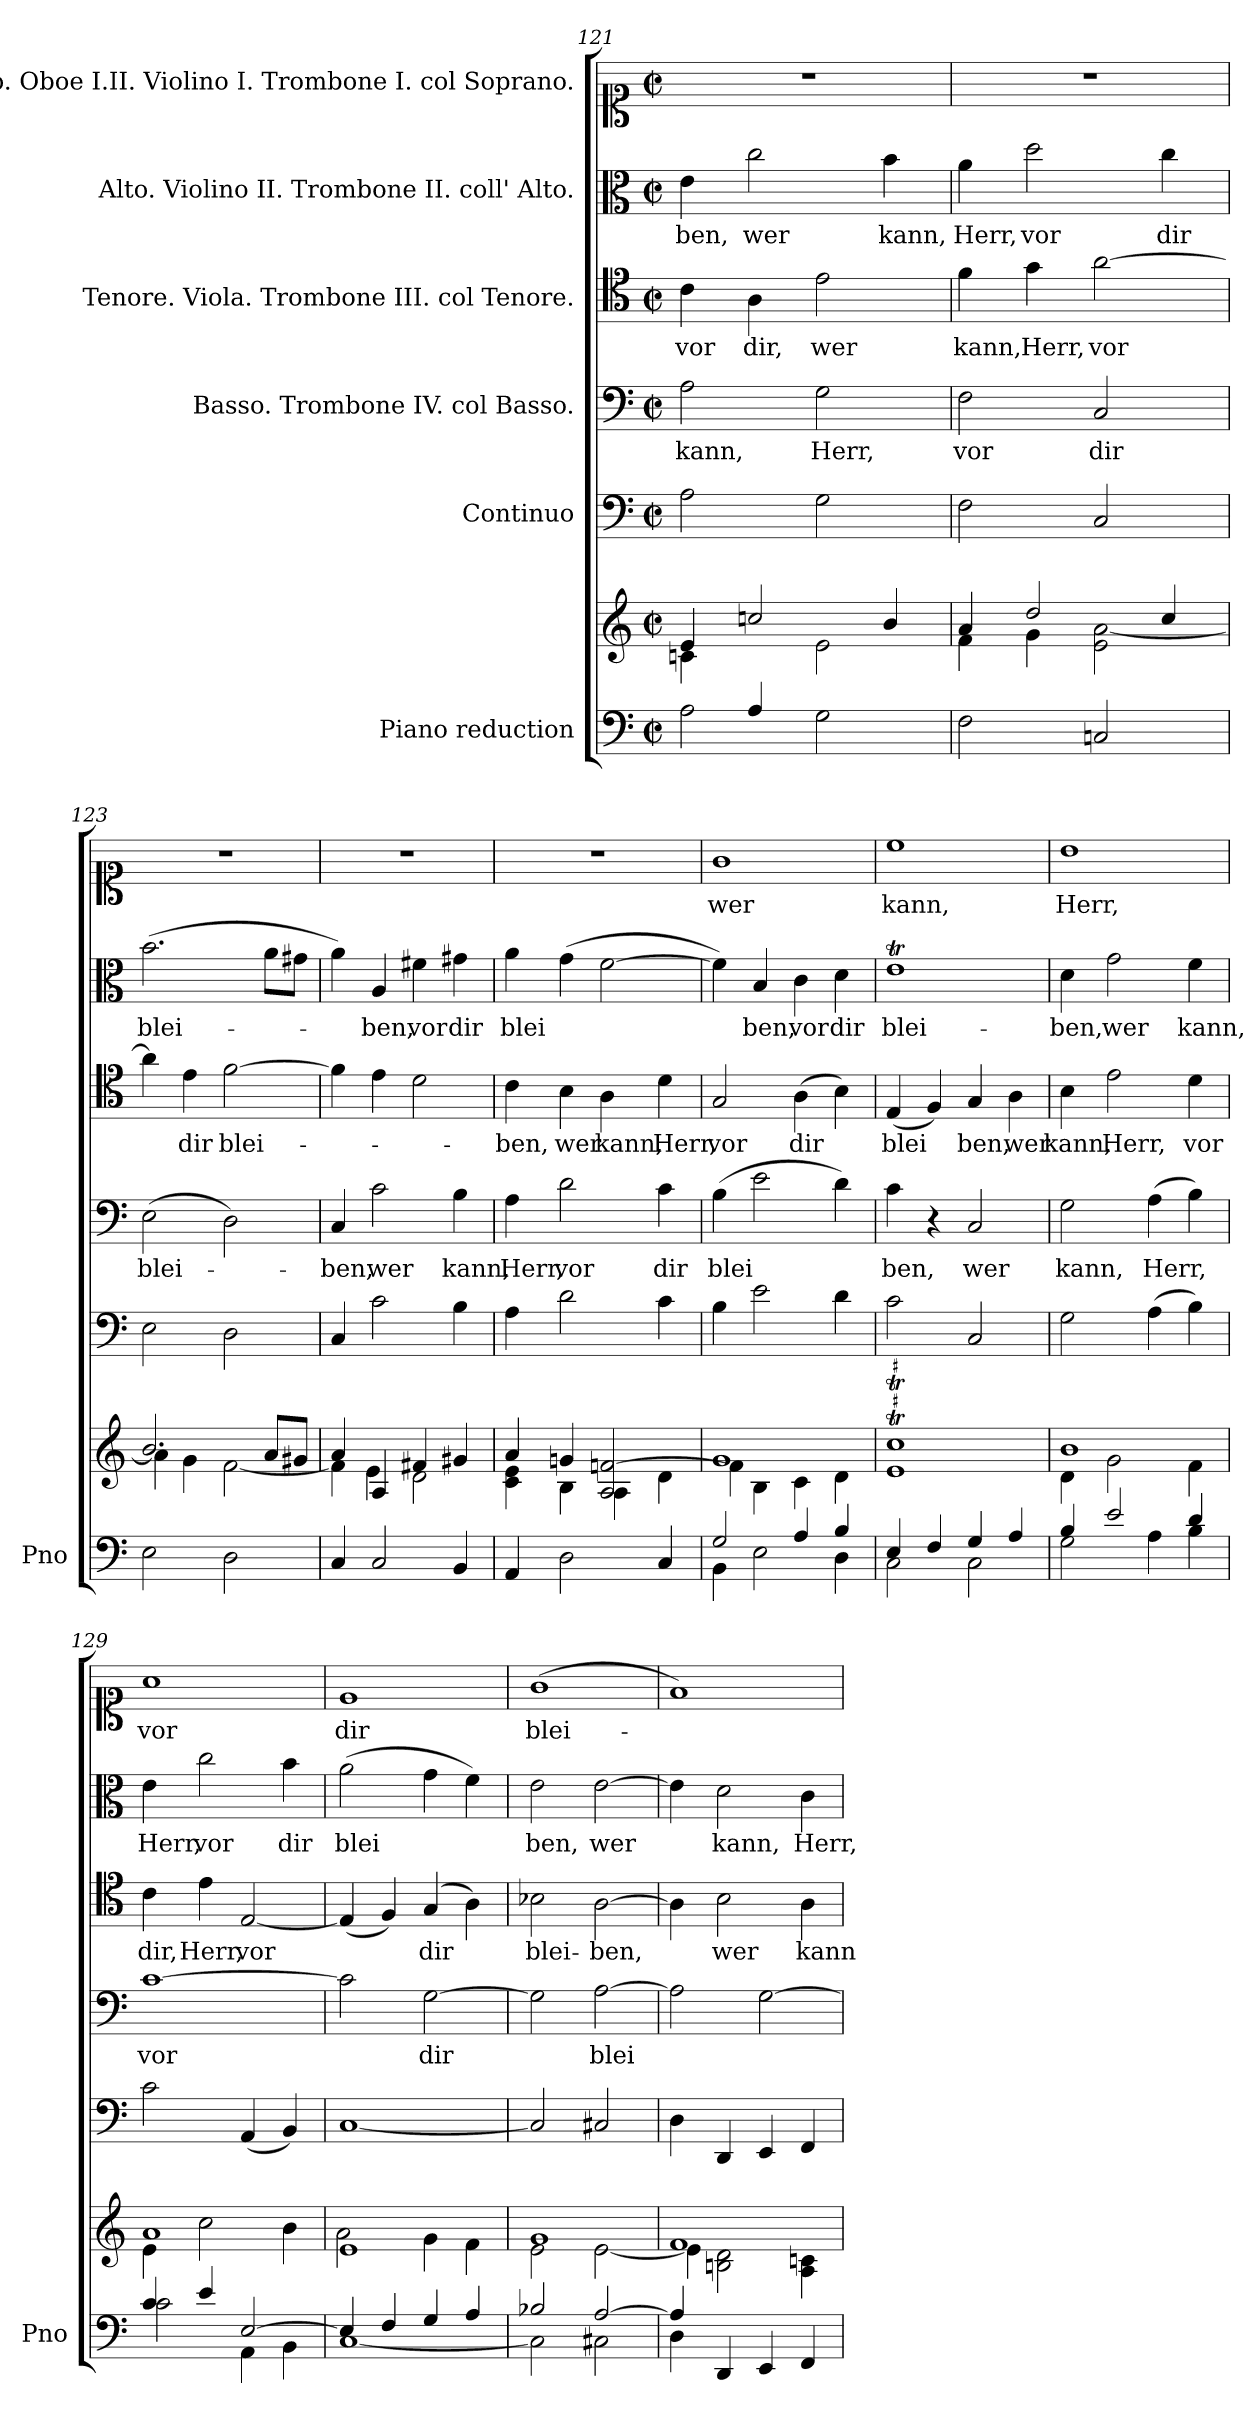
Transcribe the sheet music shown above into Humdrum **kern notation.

**kern	**kern	**kern	**kern	**text	**kern	**text	**kern	**text	**kern	**text
*part6	*part6	*part5	*part4	*part4	*part3	*part3	*part2	*part2	*part1	*part1
*staff7	*staff6	*staff5	*staff4	*staff4	*staff3	*staff3	*staff2	*staff2	*staff1	*staff1
*I"Piano reduction	*	*I"Continuo	*I"Basso. Trombone IV. col Basso.	*	*I"Tenore. Viola. Trombone III. col Tenore.	*	*I"Alto. Violino II. Trombone II. coll' Alto.	*	*I"Soprano. Oboe I.II. Violino I. Trombone I. col Soprano.	*
*I'Pno	*	*	*	*	*	*	*	*	*	*
*clefF4	*clefG2	*clefF4	*clefF4	*	*clefC4	*	*clefC3	*	*clefC1	*
*k[]	*k[]	*k[]	*k[]	*	*k[]	*	*k[]	*	*k[]	*
*M2/2	*M2/2	*M2/2	*M2/2	*	*M2/2	*	*M2/2	*	*M2/2	*
*met(c|)	*met(c|)	*met(c|)	*met(c|)	*	*met(c|)	*	*met(c|)	*	*met(c|)	*
=121	=121	=121	=121	=121	=121	=121	=121	=121	=121	=121
*^	*^	*	*	*	*	*	*	*	*	*
!	!	!	!	!	!	!LO:LY:b	!	!LO:LY:b	!	!LO:LY:b	!	!
4ryy	2A\	4e/	4cn\	2A\	2A\	kann,	4c\	vor	4e\	ben,	1r	.
!	!	!	!	!	!	!	!	!LO:LY:b	!	!LO:LY:b	!	!
4A/	.	2ccn/	4ryy	.	.	.	4A\	dir,	2cc\	wer	.	.
!	!	!	!	!	!	!LO:LY:b	!	!LO:LY:b	!	!	!	!
2ryy	2G\	.	2e\	2G\	2G\	Herr,	2e\	wer	.	.	.	.
!	!	!	!	!	!	!	!	!	!	!LO:LY:b	!	!
.	.	4b/	.	.	.	.	.	.	4b\	kann,	.	.
*v	*v	*	*	*	*	*	*	*	*	*	*	*
=122	=122	=122	=122	=122	=122	=122	=122	=122	=122	=122	=122
!	!	!	!	!	!LO:LY:b	!	!LO:LY:b	!	!LO:LY:b	!	!
2F\	4a/	4f\	2F\	2F\	vor	4f\	kann,	4a\	Herr,	1r	.
!	!	!	!	!	!	!	!LO:LY:b	!	!LO:LY:b	!	!
.	2dd/	4g\	.	.	.	4g\	Herr,	2dd\	vor	.	.
!	!	!	!	!	!LO:LY:b	!	!LO:LY:b	!	!	!	!
2Cn/	.	2e\ [2a\	2C/	2C/	dir	[2a\	vor	.	.	.	.
!	!	!	!	!	!	!	!	!	!LO:LY:b	!	!
.	4cc/	.	.	.	.	.	.	4cc\	dir	.	.
!!LO:LB:g=z
=123	=123	=123	=123	=123	=123	=123	=123	=123	=123	=123	=123
!	!	!	!	!	!LO:LY:b	!	!	!	!LO:LY:b	!	!
2E\	2.b/	4a\]	2E\	(>2E\	blei-	4a\]	.	(>2.b\	blei-	1r	.
!	!	!	!	!	!	!	!LO:LY:b	!	!	!	!
.	.	4g\	.	.	.	4e\	dir	.	.	.	.
!	!	!	!	!	!	!	!LO:LY:b	!	!	!	!
2D\	.	[2f\	2D\	2D\)	.	[2f\	blei-	.	.	.	.
.	8a/L	.	.	.	.	.	.	8a\L	.	.	.
.	8g#X/J	.	.	.	.	.	.	8g#X\J	.	.	.
=124	=124	=124	=124	=124	=124	=124	=124	=124	=124	=124	=124
!	!	!	!	!	!LO:LY:b	!	!	!	!	!	!
4C/	4a/	4f\]	4C/	4C/	ben,	4f\]	.	4a\)	.	1r	.
!	!	!	!	!	!LO:LY:b	!	!	!	!LO:LY:b	!	!
2C/	4A/	4e\	2c\	2c\	wer	4e\	.	4A/	ben,	.	.
!	!	!	!	!	!	!	!	!	!LO:LY:b	!	!
.	4f#X/	2d\	.	.	.	2d\	.	4f#X\	vor	.	.
!	!	!	!	!	!LO:LY:b	!	!	!	!LO:LY:b	!	!
4BB/	4g#X/	.	4B\	4B\	kann,	.	.	4g#X\	dir	.	.
=125	=125	=125	=125	=125	=125	=125	=125	=125	=125	=125	=125
!	!	!	!	!	!LO:LY:b	!	!LO:LY:b	!	!LO:LY:b	!	!
4AA/	4a/	4c\ 4e\	4A\	4A\	Herr,	4c\	ben,	4a\	blei	1r	.
!	!	!	!	!	!LO:LY:b	!	!LO:LY:b	!	!	!	!
2D\	4gn/	4B\	2d\	2d\	vor	4B\	wer	(>4g\	.	.	.
!	!	!	!	!	!	!	!LO:LY:b	!	!	!	!
.	2A/ [2fn/	4A\	.	.	.	4A\	kann,	[2f\	.	.	.
!	!	!	!	!	!LO:LY:b	!	!LO:LY:b	!	!	!	!
4C/	.	4d\	4c\	4c\	dir	4d\	Herr,	.	.	.	.
=126	=126	=126	=126	=126	=126	=126	=126	=126	=126	=126	=126
*^	*	*	*	*	*	*	*	*	*	*	*
!	!	!	!	!	!	!LO:LY:b	!	!LO:LY:b	!	!	!	!LO:LY:b
2G/	4BB\	1g	4f\]	4B\	(>4B\	blei	2G/	vor	4f\])	.	1g	wer
!	!	!	!	!	!	!	!	!	!	!LO:LY:b	!	!
.	2E\	.	4B\	2e\	2e\	.	.	.	4B/	ben,	.	.
!	!	!	!	!	!	!	!	!LO:LY:b	!	!LO:LY:b	!	!
4A/	.	.	4c\	.	.	.	(>4A\	dir	4c\	vor	.	.
!	!	!	!	!	!	!	!	!	!	!LO:LY:b	!	!
4B/	4D\	.	4d\	4d\	4d\)	.	4B\)	.	4d\	dir	.	.
=127	=127	=127	=127	=127	=127	=127	=127	=127	=127	=127	=127	=127
!	!	!	!	!	!	!LO:LY:b	!	!LO:LY:b	!	!LO:LY:b	!	!LO:LY:b
*	*	*v	*v	*	*	*	*	*	*	*	*	*
4E/	2C\	1eT 1ccT	2c\	4c\	ben,	(<4E/	blei	1et	blei--	1cc	kann,
4F/	.	.	.	4r	.	4F/)	.	.	.	.	.
!	!	!	!	!	!LO:LY:b	!	!LO:LY:b	!	!	!	!
4G/	2C\	.	2C/	2C/	wer	4G/	ben,	.	.	.	.
!	!	!	!	!	!	!	!LO:LY:b	!	!	!	!
4A/	.	.	.	.	.	4A\	wer	.	.	.	.
=128	=128	=128	=128	=128	=128	=128	=128	=128	=128	=128	=128
*	*	*^	*	*	*	*	*	*	*	*	*
!	!	!	!	!	!	!LO:LY:b	!	!LO:LY:b	!	!LO:LY:b	!	!LO:LY:b
4B/	2G\	1b	4d\	2G\	2G\	kann,	4B\	kann,	4d\	ben,	1b	Herr,
!	!	!	!	!	!	!	!	!LO:LY:b	!	!LO:LY:b	!	!
2e/	.	.	2g\	.	.	.	2e\	Herr,	2g\	wer	.	.
!	!	!	!	!	!	!LO:LY:b	!	!	!	!	!	!
.	4A\	.	.	(>4A\	(>4A\	Herr,	.	.	.	.	.	.
!	!	!	!	!	!	!	!	!LO:LY:b	!	!LO:LY:b	!	!
4d/	4B\	.	4f\	4B\)	4B\)	.	4d\	vor	4f\	kann,	.	.
!!LO:PB:g=z
=129	=129	=129	=129	=129	=129	=129	=129	=129	=129	=129	=129	=129
!	!	!	!	!	!	!LO:LY:b	!	!LO:LY:b	!	!LO:LY:b	!	!LO:LY:b
4c/	2c\	1a	4e\	2c\	[1c	vor	4c\	dir,	4e\	Herr,	1a	vor
!	!	!	!	!	!	!	!	!LO:LY:b	!	!LO:LY:b	!	!
4e/	.	.	2cc\	.	.	.	4e\	Herr,	2cc\	vor	.	.
!	!	!	!	!	!	!	!	!LO:LY:b	!	!	!	!
[2E/	4AA\	.	.	(<4AA/	.	.	[2E/	vor	.	.	.	.
!	!	!	!	!	!	!	!	!	!	!LO:LY:b	!	!
.	4BB\	.	4b\	4BB/)	.	.	.	.	4b\	dir	.	.
=130	=130	=130	=130	=130	=130	=130	=130	=130	=130	=130	=130	=130
!	!	!	!	!	!	!	!	!	!	!LO:LY:b	!	!LO:LY:b
4E/]	[1C	1e	2a\	[1C	2c\]	.	(<4E/]	.	(>2a\	blei	1e	dir
4F/	.	.	.	.	.	.	4F/)	.	.	.	.	.
!	!	!	!	!	!	!LO:LY:b	!	!LO:LY:b	!	!	!	!
4G/	.	.	4g\	.	[2G\	dir	(>4G/	dir	4g\	.	.	.
4A/	.	.	4f\	.	.	.	4A\)	.	4f\)	.	.	.
=131	=131	=131	=131	=131	=131	=131	=131	=131	=131	=131	=131	=131
!	!	!	!	!	!	!	!	!LO:LY:b	!	!LO:LY:b	!	!LO:LY:b
2B-X/	2C\]	1g	2e\	2C/]	2G\]	.	2B-X\	blei-	2e\	ben,	(>1g	blei-
!	!	!	!	!	!	!LO:LY:b	!	!LO:LY:b	!	!LO:LY:b	!	!
[2A/	2C#X\	.	[2e\	2C#X/	[2A\	blei	[2A\	ben,	[2e\	wer	.	.
=132	=132	=132	=132	=132	=132	=132	=132	=132	=132	=132	=132	=132
4A/]	4D\	1f	4e\]	4D\	2A\]	.	4A\]	.	4e\]	.	1f)	.
!	!	!	!	!	!	!	!	!LO:LY:b	!	!LO:LY:b	!	!
4DD/	4ryy	.	2Bn\ 2d\	4DD/	.	.	2B\	wer	2d\	kann,	.	.
4EE/	2ryy	.	.	4EE/	[2G\	.	.	.	.	.	.	.
!	!	!	!	!	!	!	!	!LO:LY:b	!	!LO:LY:b	!	!
4FF/	.	.	4A\ 4cn\	4FF/	.	.	4A\	kann	4c\	Herr,	.	.
*v	*v	*	*	*	*	*	*	*	*	*	*	*
*	*v	*v	*	*	*	*	*	*	*	*	*
=	=	=	=	=	=	=	=	=	=	=
*-	*-	*-	*-	*-	*-	*-	*-	*-	*-	*-
